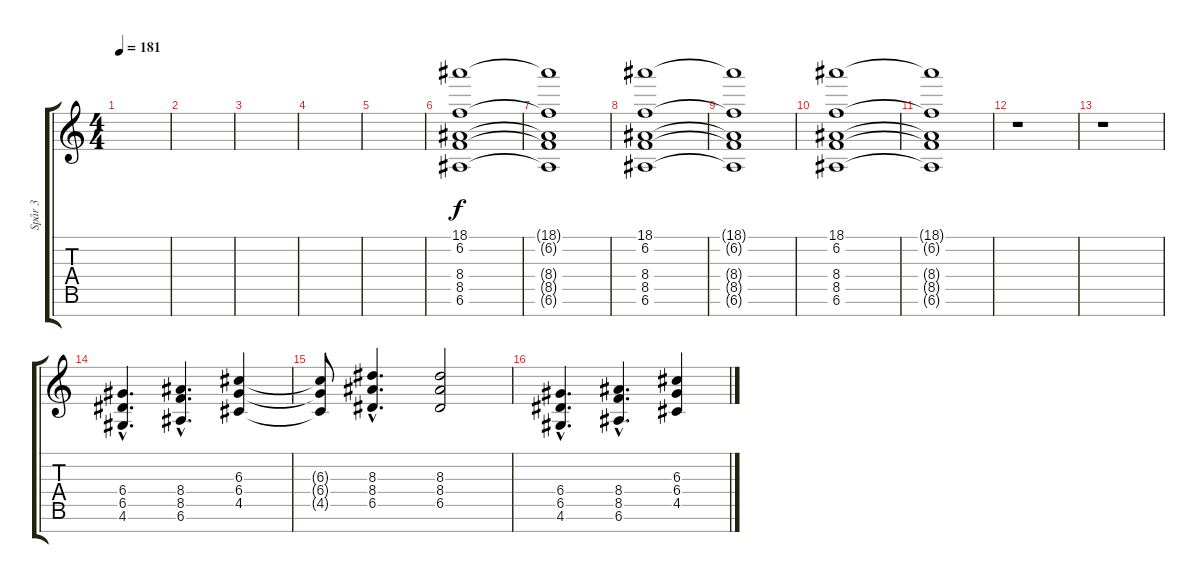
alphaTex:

\track ("Spår 3" "Spår 3") {instrument stringensemble1}
\staff {score tabs}
\tuning (E5 B4 G4 D4 A3 E3 B2) {hide}
\ts (4 4)
\tempo 181
\clef g2
\ks c
|
|
|
|
|
(18.1 6.2 8.4 8.5 6.6).1 |
(18.1{t} 6.2{t} 8.4{t} 8.5{t} 6.6{t}).1 |
(18.1 6.2 8.4 8.5 6.6).1 |
(18.1{t} 6.2{t} 8.4{t} 8.5{t} 6.6{t}).1 |
(18.1 6.2 8.4 8.5 6.6).1 |
(18.1{t} 6.2{t} 8.4{t} 8.5{t} 6.6{t}).1 |
r.1 |
r.1 |
(6.4{hac} 6.5{hac} 4.6{hac}).4{d} (8.4{hac} 8.5{hac} 6.6{hac}).4{d} (6.3 6.4 4.5).4 |
(6.3{t} 6.4{t} 4.5{t}).8 (8.3{hac} 8.4{hac} 6.5{hac}).4{d} (8.3 8.4 6.5).2 |
(6.4{hac} 6.5{hac} 4.6{hac}).4{d} (8.4{hac} 8.5{hac} 6.6{hac}).4{d} (6.3 6.4 4.5).4
